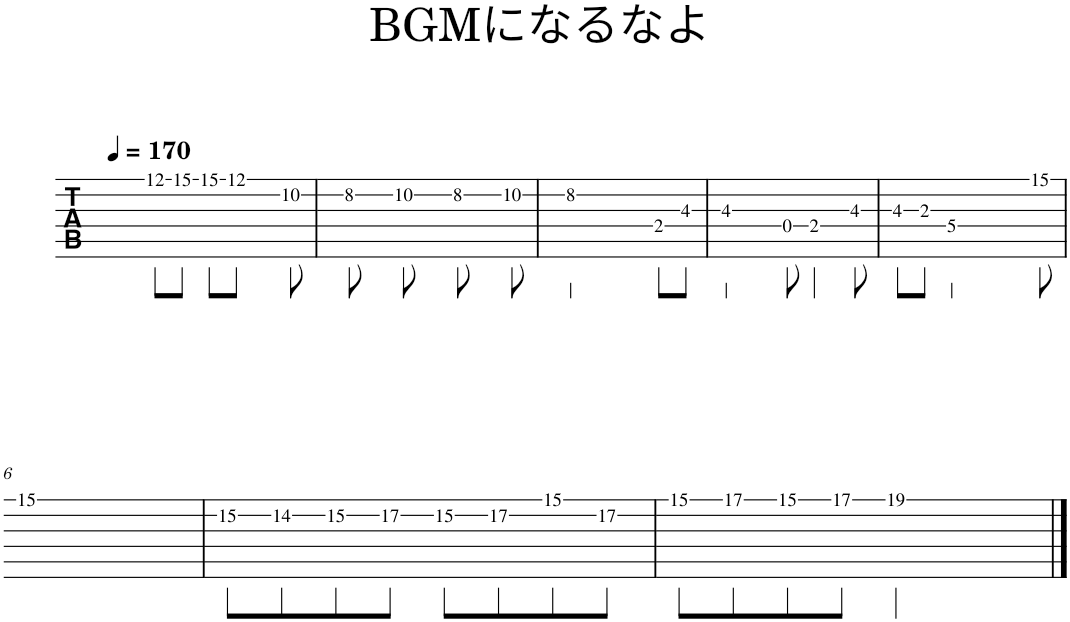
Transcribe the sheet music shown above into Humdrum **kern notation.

**kern
*part1
*staff1
*I"Guitar
*I'Guit.
*stria6
*
*k[f#]
*M4/4
*MM170
=1
4r
8ee\L
8ff##\J
8ff##\L
8ee\J
8r
8g##\
=2
*k[f#]
8r
8g\
8r
8a\
8r
8g\
8r
8a\
=3
*k[f#]
8r
2g\
8r
8E\L
8B\J
=4
*k[f#]
2B\
8D\
4E\
8B\
=5
*k[f#]
8B\L
8A\J
2G\
8r
8gg\
!!LO:LB:g=z
=6
*k[f#]
1gg
=7
*k[f#]
8dd\L
8cc#\
8dd\
8ee\J
8dd\L
8ee\
8gg\
8ee\J
=8
*k[f#]
8gg\L
8aa\
8gg\
8aa\J
4bb\
4r
==
*-
